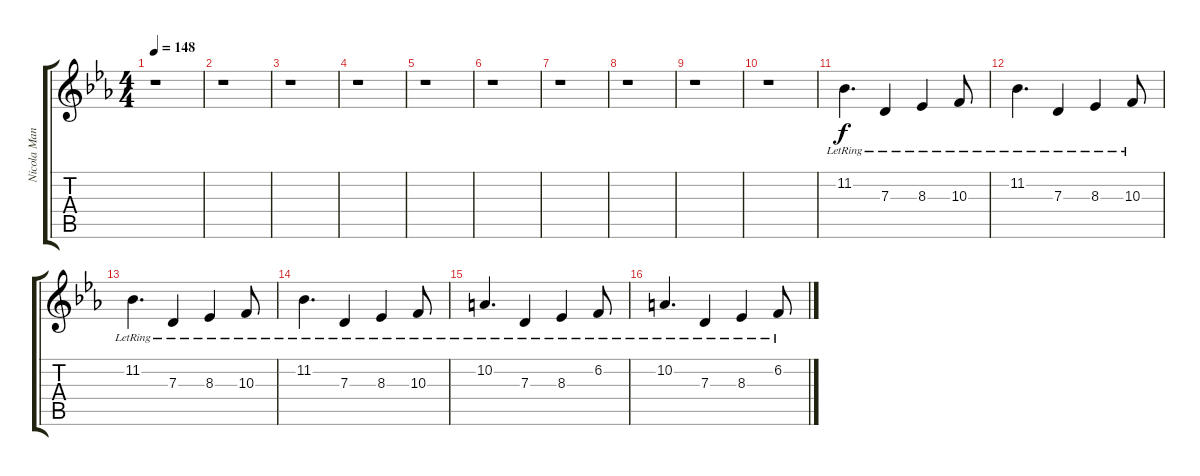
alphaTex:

\track ("Nicola Manzan [Right]" "Nicola Man") {instrument acousticgrandpiano}
\staff {score tabs}
\tuning (E4 B3 G3 D3 A2 E2) {hide}
\ts (4 4)
\tempo 148
\clef g2
\ks cminor
r.1{dy f} |
r.1 |
r.1 |
r.1 |
r.1 |
r.1 |
r.1 |
r.1 |
r.1 |
r.1 |
11.2{lr}.4{d} 7.3{lr}.4 8.3{lr}.4 10.3{lr}.8 |
11.2{lr}.4{d} 7.3{lr}.4 8.3{lr}.4 10.3{lr}.8 |
11.2{lr}.4{d} 7.3{lr}.4 8.3{lr}.4 10.3{lr}.8 |
11.2{lr}.4{d} 7.3{lr}.4 8.3{lr}.4 10.3{lr}.8 |
10.2{lr}.4{d} 7.3{lr}.4 8.3{lr}.4 6.2{lr}.8 |
10.2{lr}.4{d} 7.3{lr}.4 8.3{lr}.4 6.2{lr}.8
